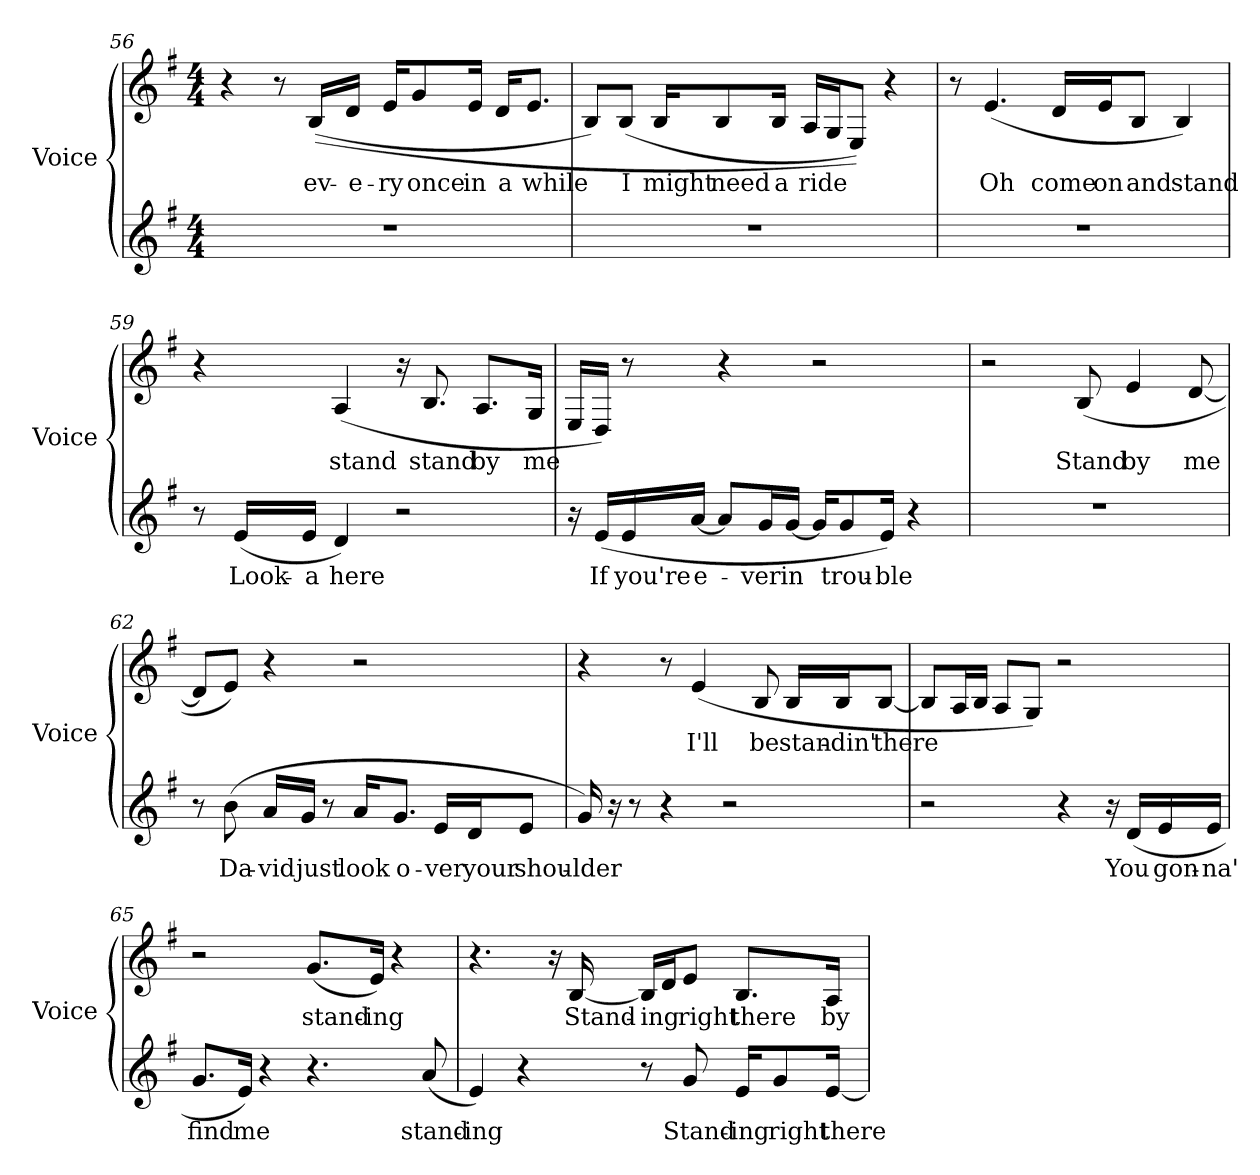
**kern	**text	**kern	**text
*part2	*part2	*part1	*part1
*staff2	*staff2	*staff1	*staff1
*I"Voice	*	*I"Voice	*
*I'Voice	*	*I'Voice	*
*clefG2	*	*clefG2	*
*k[f#]	*	*k[f#]	*
*G:	*	*G:	*
*M4/4	*	*M4/4	*
=56	=56	=56	=56
1r	.	4r	.
.	.	8r	.
!	!	!	!LO:LY:b:color=#000000
.	.	((16Bi/LL	ev-
!	!	!	!LO:LY:b:color=#000000
.	.	16di/JJ	-e-
!	!	!	!LO:LY:b:color=#000000
.	.	16ei/KL	-ry
!	!	!	!LO:LY:b:color=#000000
.	.	8gi/	once
!	!	!	!LO:LY:b:color=#000000
.	.	16ei/Jk	in
!	!	!	!LO:LY:b:color=#000000
.	.	16di/KL	a
!	!	!	!LO:LY:b:color=#000000
.	.	8.ei/J	while
!!LO:LB:g=z
=57	=57	=57	=57
1r	.	8Bi/L)	.
!	!	!	!LO:LY:b:color=#000000
.	.	(8Bi/J	I
!	!	!	!LO:LY:b:color=#000000
.	.	16Bi/KL	might
!	!	!	!LO:LY:b:color=#000000
.	.	8Bi/	need
!	!	!	!LO:LY:b:color=#000000
.	.	16Bi/Jk	a
!	!	!	!LO:LY:b:color=#000000
.	.	16Ai/LL	ride
.	.	16Gi/J	.
.	.	8Ei/J))	.
.	.	4r	.
=58	=58	=58	=58
1r	.	8r	.
!	!	!	!LO:LY:b:color=#000000
.	.	(4.ei/	Oh
!	!	!	!LO:LY:b:color=#000000
.	.	16di/LL	come
!	!	!	!LO:LY:b:color=#000000
.	.	16ei/J	on
!	!	!	!LO:LY:b:color=#000000
.	.	8Bi/J	and
!	!	!	!LO:LY:b:color=#000000
.	.	4Bi/)	stand
=59	=59	=59	=59
8r	.	4r	.
!	!LO:LY:b:color=#000000	!	!
(16ei/LL	Look-	.	.
!	!LO:LY:b:color=#000000	!	!
16ei/JJ	-a	.	.
!	!LO:LY:b:color=#000000	!	!
!	!	!	!LO:LY:b:color=#000000
4di/)	here	(4Ai/	stand
2r	.	16r	.
!	!	!	!LO:LY:b:color=#000000
.	.	8.Bi/	stand
!	!	!	!LO:LY:b:color=#000000
.	.	8.Ai/L	by
!	!	!	!LO:LY:b:color=#000000
.	.	16Gi/Jk	me
!!LO:LB:g=z
=60	=60	=60	=60
16r	.	16Ei/LL	.
!	!LO:LY:b:color=#000000	!	!
(16ei/LL	If	16Di/JJ)	.
!	!LO:LY:b:color=#000000	!	!
16ei/	you're	8r	.
!	!LO:LY:b:color=#000000	!	!
[16ai/JJ	e-	.	.
8ai/L]	.	4r	.
!	!LO:LY:b:color=#000000	!	!
16gi/L	-ver	.	.
!	!LO:LY:b:color=#000000	!	!
[16gi/JJ	in	.	.
16gi/KL]	.	2r	.
!	!LO:LY:b:color=#000000	!	!
8gi/	trou-	.	.
!	!LO:LY:b:color=#000000	!	!
16ei/Jk)	-ble	.	.
4r	.	.	.
=61	=61	=61	=61
1r	.	2r	.
!	!	!	!LO:LY:b:color=#000000
.	.	(8Bi/	Stand
!	!	!	!LO:LY:b:color=#000000
.	.	4ei/	by
!	!	!	!LO:LY:b:color=#000000
.	.	[8di/	me
=62	=62	=62	=62
8r	.	8di/L]	.
!	!LO:LY:b:color=#000000	!	!
(8bi\	Da-	8ei/J)	.
!	!LO:LY:b:color=#000000	!	!
16ai/LL	-vid	4r	.
!	!LO:LY:b:color=#000000	!	!
16gi/JJ	just	.	.
8r	.	.	.
!	!LO:LY:b:color=#000000	!	!
16ai/KL	look	2r	.
!	!LO:LY:b:color=#000000	!	!
8.gi/J	o-	.	.
!	!LO:LY:b:color=#000000	!	!
16ei/LL	-ver	.	.
!	!LO:LY:b:color=#000000	!	!
16di/J	your	.	.
!	!LO:LY:b:color=#000000	!	!
8ei/J	shou-	.	.
!!LO:LB:g=z
=63	=63	=63	=63
!	!LO:LY:b:color=#000000	!	!
16gi/)	-lder	4r	.
16r	.	.	.
8r	.	.	.
4r	.	8r	.
!	!	!	!LO:LY:b:color=#000000
.	.	(4ei/	I'll
2r	.	.	.
!	!	!	!LO:LY:b:color=#000000
.	.	8Bi/	be
!	!	!	!LO:LY:b:color=#000000
.	.	16Bi/LL	stan-
!	!	!	!LO:LY:b:color=#000000
.	.	16Bi/J	-din'
!	!	!	!LO:LY:b:color=#000000
.	.	[8Bi/J	there
=64	=64	=64	=64
2r	.	8Bi/L]	.
.	.	16Ai/L	.
.	.	16Bi/JJ	.
.	.	8Ai/L	.
.	.	8Gi/J)	.
4r	.	2r	.
16r	.	.	.
!	!LO:LY:b:color=#000000	!	!
(16di/LL	You	.	.
!	!LO:LY:b:color=#000000	!	!
16ei/	gon-	.	.
!	!LO:LY:b:color=#000000	!	!
16ei/JJ	-na'	.	.
=65	=65	=65	=65
!	!LO:LY:b:color=#000000	!	!
8.gi/L	find	2r	.
!	!LO:LY:b:color=#000000	!	!
16ei/Jk)	me	.	.
4r	.	.	.
!	!	!	!LO:LY:b:color=#000000
4.r	.	(8.gi/L	stand-
!	!	!	!LO:LY:b:color=#000000
.	.	16ei/Jk)	-ing
.	.	4r	.
!	!LO:LY:b:color=#000000	!	!
(8ai/	stand-	.	.
!!LO:LB:g=z
=66	=66	=66	=66
!	!LO:LY:b:color=#000000	!	!
4ei/)	-ing	4.r	.
4r	.	.	.
.	.	16r	.
!	!	!	!LO:LY:b:color=#000000
.	.	[16Bi/	Stand-
8r	.	16Bi/LL]	.
!	!	!	!LO:LY:b:color=#000000
.	.	16di/J	-ing
!	!LO:LY:b:color=#000000	!	!
!	!	!	!LO:LY:b:color=#000000
8gi/	Stand-	8ei/J	right
!	!LO:LY:b:color=#000000	!	!
!	!	!	!LO:LY:b:color=#000000
16ei/KL	-ing	8.Bi/L	there
!	!LO:LY:b:color=#000000	!	!
8gi/	right	.	.
!	!LO:LY:b:color=#000000	!	!
!	!	!	!LO:LY:b:color=#000000
[16ei/Jk	there	16Ai/Jk	by
=	=	=	=
*-	*-	*-	*-
